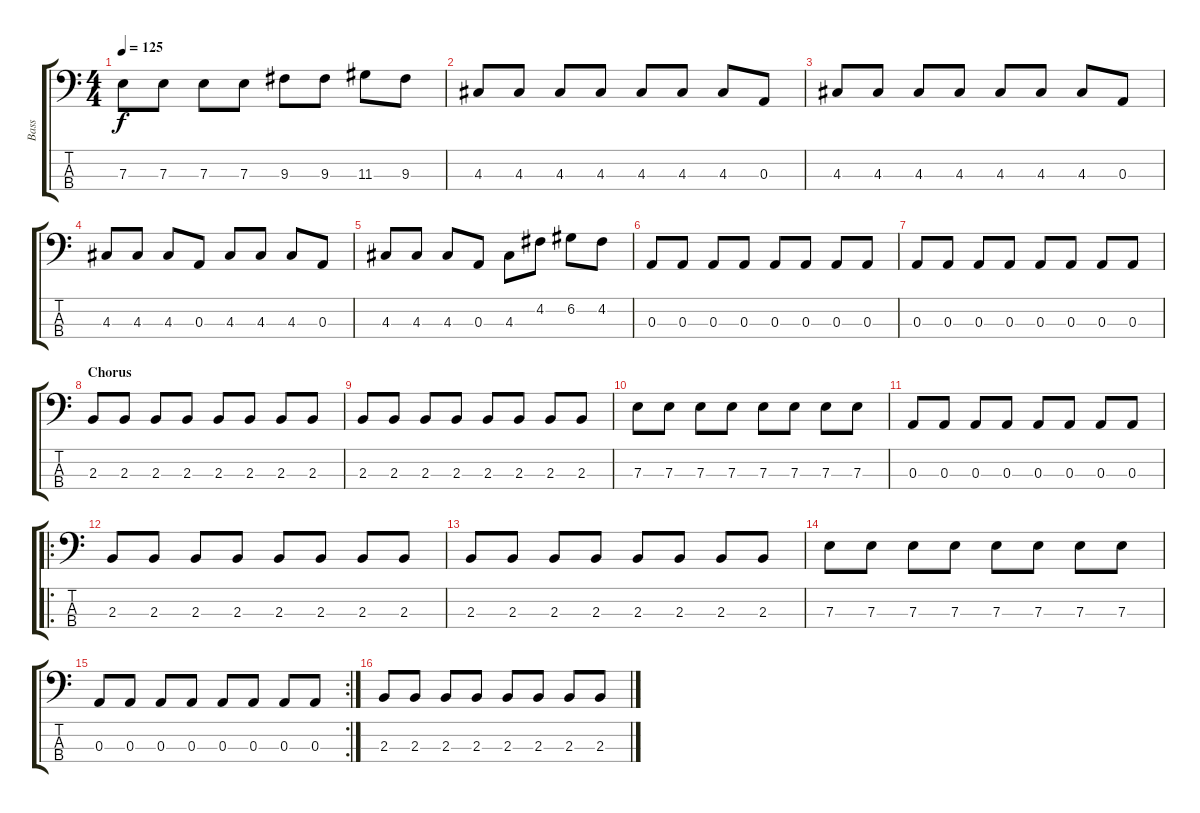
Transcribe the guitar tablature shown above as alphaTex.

\track ("Bass" "Bass") {instrument electricbasspick}
\staff {score tabs}
\tuning (G2 D2 A1 E1) {hide}
\ts (4 4)
\tempo 125
\clef f4
\ks c
7.3.8{dy f} 7.3.8 7.3.8 7.3.8 9.3.8 9.3.8 11.3.8 9.3.8 |
4.3.8 4.3.8 4.3.8 4.3.8 4.3.8 4.3.8 4.3.8 0.3.8 |
4.3.8 4.3.8 4.3.8 4.3.8 4.3.8 4.3.8 4.3.8 0.3.8 |
4.3.8 4.3.8 4.3.8 0.3.8 4.3.8 4.3.8 4.3.8 0.3.8 |
4.3.8 4.3.8 4.3.8 0.3.8 4.3.8 4.2.8 6.2.8 4.2.8 |
0.3.8 0.3.8 0.3.8 0.3.8 0.3.8 0.3.8 0.3.8 0.3.8 |
0.3.8 0.3.8 0.3.8 0.3.8 0.3.8 0.3.8 0.3.8 0.3.8 |
\section ("" "Chorus")
2.3.8 2.3.8 2.3.8 2.3.8 2.3.8 2.3.8 2.3.8 2.3.8 |
2.3.8 2.3.8 2.3.8 2.3.8 2.3.8 2.3.8 2.3.8 2.3.8 |
7.3.8 7.3.8 7.3.8 7.3.8 7.3.8 7.3.8 7.3.8 7.3.8 |
0.3.8 0.3.8 0.3.8 0.3.8 0.3.8 0.3.8 0.3.8 0.3.8 |
\ro
2.3.8 2.3.8 2.3.8 2.3.8 2.3.8 2.3.8 2.3.8 2.3.8 |
2.3.8 2.3.8 2.3.8 2.3.8 2.3.8 2.3.8 2.3.8 2.3.8 |
7.3.8 7.3.8 7.3.8 7.3.8 7.3.8 7.3.8 7.3.8 7.3.8 |
\rc 2
0.3.8 0.3.8 0.3.8 0.3.8 0.3.8 0.3.8 0.3.8 0.3.8 |
2.3.8 2.3.8 2.3.8 2.3.8 2.3.8 2.3.8 2.3.8 2.3.8
